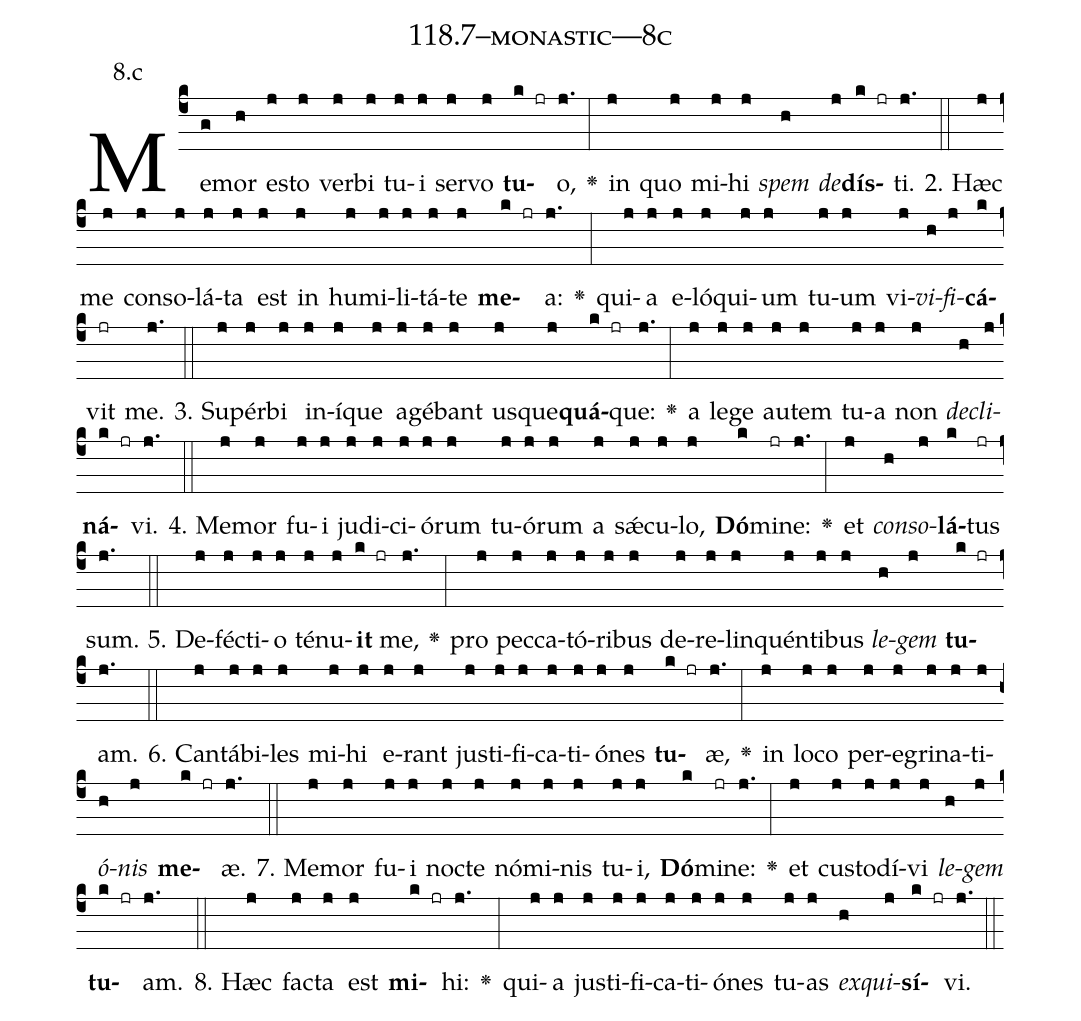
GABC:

name: 118.7--monastic---8c;
annotation: 8.c;
%%
(c4)Me(g)mor(h) es(j)to(j) ver(j)bi(j) tu(j)i(j) ser(j)vo(j) <b>tu</b>(k jr)o,(j.) <v>\greheightstar</v>(:) in(j) quo(j) mi(j)hi(j) <i>spem</i>(h) <i>de</i>(j)<b>dís</b>(k jr)ti.(j.) (::)
2. Hæc(j) me(j) con(j)so(j)lá(j)ta(j) est(j) in(j) hu(j)mi(j)li(j)tá(j)te(j) <b>me</b>(k jr)a:(j.) <v>\greheightstar</v>(:) qui(j)a(j) e(j)ló(j)qui(j)um(j) tu(j)um(j) vi(j)<i>vi</i>(h)<i>fi</i>(j)<b>cá</b>(k)vit(jr) me.(j.) (::)
3. Su(j)pér(j)bi(j) in(j)í(j)que(j) a(j)gé(j)bant(j) us(j)que(j)<b>quá</b>(k jr)que:(j.) <v>\greheightstar</v>(:) a(j) le(j)ge(j) au(j)tem(j) tu(j)a(j) non(j) <i>de</i>(h)<i>cli</i>(j)<b>ná</b>(k jr)vi.(j.) (::)
4. Me(j)mor(j) fu(j)i(j) ju(j)di(j)ci(j)ó(j)rum(j) tu(j)ó(j)rum(j) a(j) sǽ(j)cu(j)lo,(j) <b>Dó</b>(k)mi(jr)ne:(j.) <v>\greheightstar</v>(:) et(j) <i>con</i>(h)<i>so</i>(j)<b>lá</b>(k)tus(jr) sum.(j.) (::)
5. De(j)féc(j)ti(j)o(j) té(j)nu(j)<b>it</b>(k jr) me,(j.) <v>\greheightstar</v>(:) pro(j) pec(j)ca(j)tó(j)ri(j)bus(j) de(j)re(j)lin(j)quén(j)ti(j)bus(j) <i>le</i>(h)<i>gem</i>(j) <b>tu</b>(k jr)am.(j.) (::)
6. Can(j)tá(j)bi(j)les(j) mi(j)hi(j) e(j)rant(j) jus(j)ti(j)fi(j)ca(j)ti(j)ó(j)nes(j) <b>tu</b>(k jr)æ,(j.) <v>\greheightstar</v>(:) in(j) lo(j)co(j) per(j)e(j)gri(j)na(j)ti(j)<i>ó</i>(h)<i>nis</i>(j) <b>me</b>(k jr)æ.(j.) (::)
7. Me(j)mor(j) fu(j)i(j) noc(j)te(j) nó(j)mi(j)nis(j) tu(j)i,(j) <b>Dó</b>(k)mi(jr)ne:(j.) <v>\greheightstar</v>(:) et(j) cus(j)to(j)dí(j)vi(j) <i>le</i>(h)<i>gem</i>(j) <b>tu</b>(k jr)am.(j.) (::)
8. Hæc(j) fac(j)ta(j) est(j) <b>mi</b>(k jr)hi:(j.) <v>\greheightstar</v>(:) qui(j)a(j) jus(j)ti(j)fi(j)ca(j)ti(j)ó(j)nes(j) tu(j)as(j) <i>ex</i>(h)<i>qui</i>(j)<b>sí</b>(k jr)vi.(j.) (::)
